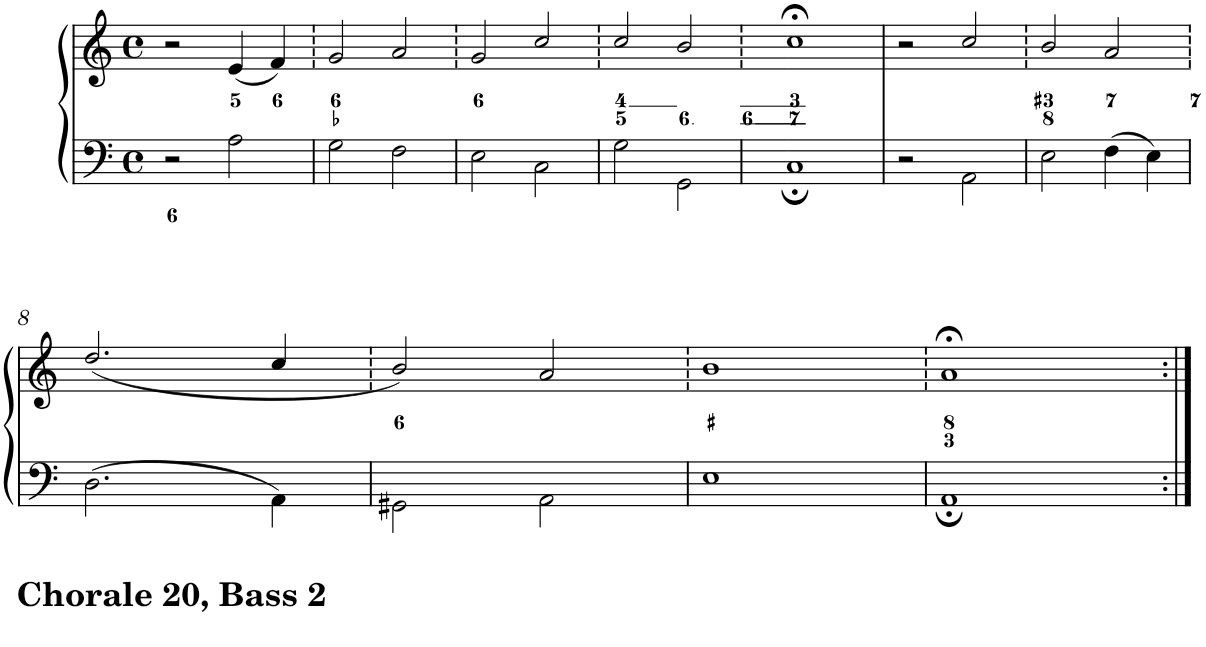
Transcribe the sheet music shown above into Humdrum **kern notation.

**kern	**kern
*part1	*part1
*staff2	*staff1
*I"Piano	*
*I'Pno.	*
*clefF4	*clefG2
*k[]	*k[]
*M4/4	*M4/4
*met(c)	*met(c)
=1	=1
2r	2r
2A\	(4e/
.	4f/)
=2	=2
2G\	2g/
2F\	2a/
=3	=3
2E\	2g/
2C\	2cc/
=4	=4
2G\	2cc/
2GG\	2b/
=5	=5
1C;	1cc;<
=6	=6
2r	2r
2AA\	2cc/
=7	=7
2E\	2b/
4F\	2a/
4E\	.
!!LO:LB:g=z
=8	=8
2.D\	(2.dd/
4AA\	4cc/
=9	=9
2GG#X\	2b/)
2AA\	2a/
=10	=10
1E	1b
=11	=11
1AA;	1a;<
=:|!	=:|!
*-	*-
